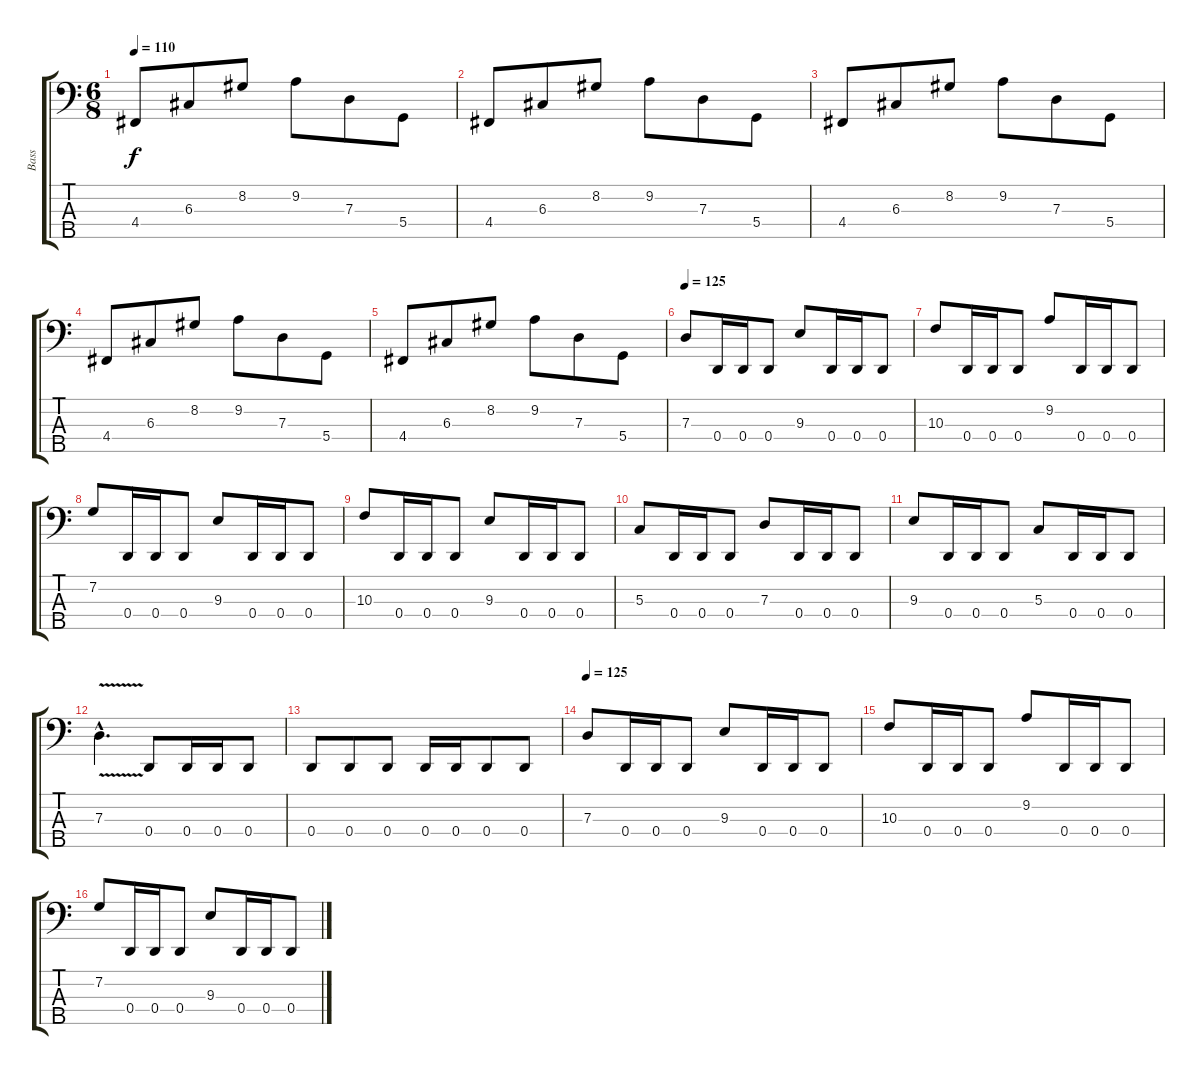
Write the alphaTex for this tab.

\track ("Bass" "Bass") {instrument electricbasspick}
\staff {score tabs}
\tuning (F2 C2 G1 D1 A0) {hide}
\ts (6 8)
\tempo 110
\clef f4
\ks c
4.4.8{dy f} 6.3.8 8.2.8 9.2.8 7.3.8 5.4.8 |
4.4.8 6.3.8 8.2.8 9.2.8 7.3.8 5.4.8 |
4.4.8 6.3.8 8.2.8 9.2.8 7.3.8 5.4.8 |
4.4.8 6.3.8 8.2.8 9.2.8 7.3.8 5.4.8 |
4.4.8 6.3.8 8.2.8 9.2.8 7.3.8 5.4.8 |
\tempo 125
7.3.8 0.4.16 0.4.16 0.4.8 9.3.8 0.4.16 0.4.16 0.4.8 |
10.3.8 0.4.16 0.4.16 0.4.8 9.2.8 0.4.16 0.4.16 0.4.8 |
7.2.8 0.4.16 0.4.16 0.4.8 9.3.8 0.4.16 0.4.16 0.4.8 |
10.3.8 0.4.16 0.4.16 0.4.8 9.3.8 0.4.16 0.4.16 0.4.8 |
5.3.8 0.4.16 0.4.16 0.4.8 7.3.8 0.4.16 0.4.16 0.4.8 |
9.3.8 0.4.16 0.4.16 0.4.8 5.3.8 0.4.16 0.4.16 0.4.8 |
7.3{v hac}.4{d} 0.4.8 0.4.16 0.4.16 0.4.8 |
0.4.8 0.4.8 0.4.8 0.4.16 0.4.16 0.4.8 0.4.8 |
\tempo 125
7.3.8 0.4.16 0.4.16 0.4.8 9.3.8 0.4.16 0.4.16 0.4.8 |
10.3.8 0.4.16 0.4.16 0.4.8 9.2.8 0.4.16 0.4.16 0.4.8 |
7.2.8 0.4.16 0.4.16 0.4.8 9.3.8 0.4.16 0.4.16 0.4.8
